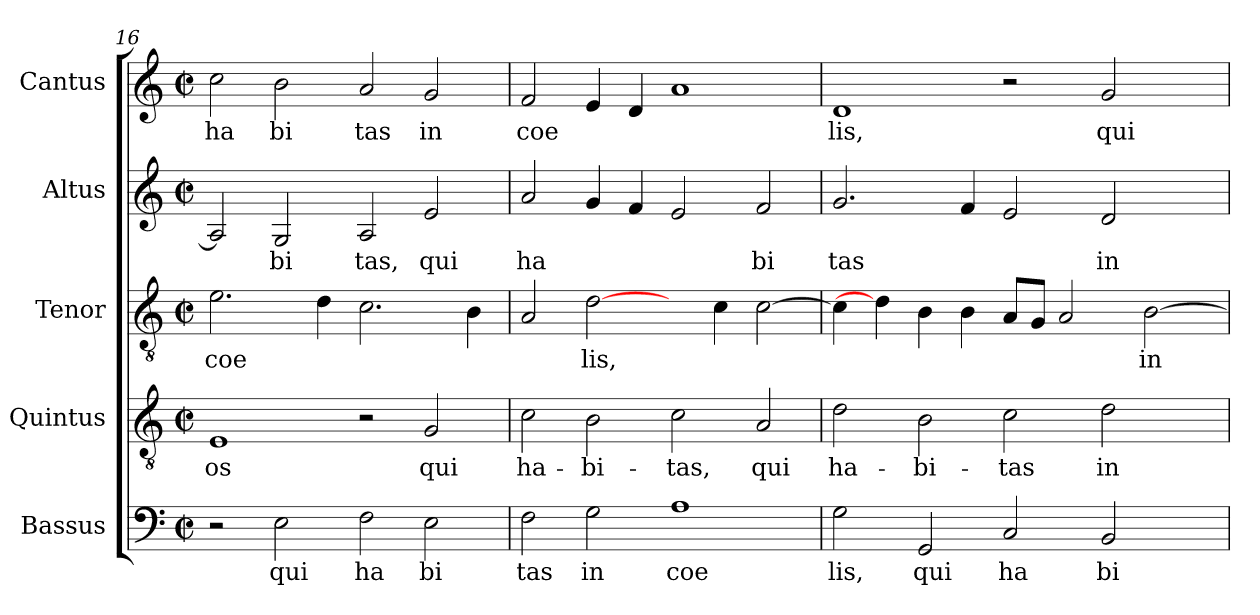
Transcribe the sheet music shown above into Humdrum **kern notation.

**kern	**text	**kern	**text	**kern	**text	**kern	**text	**kern	**text
*part5	*part5	*part4	*part4	*part3	*part3	*part2	*part2	*part1	*part1
*staff5	*staff5	*staff4	*staff4	*staff3	*staff3	*staff2	*staff2	*staff1	*staff1
*I"Bassus	*	*I"Quintus	*	*I"Tenor	*	*I"Altus	*	*I"Cantus	*
!!LO:PB:g=z
*clefF4	*	*clefGv2	*	*clefGv2	*	*clefG2	*	*clefG2	*
*k[]	*	*k[]	*	*k[]	*	*k[]	*	*k[]	*
*C:	*	*C:	*	*C:	*	*C:	*	*C:	*
*M2/2	*	*M2/2	*	*M2/2	*	*M2/2	*	*M2/2	*
*met(c|)	*	*met(c|)	*	*met(c|)	*	*met(c|)	*	*met(c|)	*
=16	=16	=16	=16	=16	=16	=16	=16	=16	=16
!	!	!	!LO:LY:b:cj	!	!LO:LY:b:cj	!	!LO:LY:b:cj	!	!LO:LY:b:cj
2r	.	1E	-os	2.e\	coe	2A/]	.	2cc\	ha
!	!LO:LY:b:cj	!	!	!	!	!	!LO:LY:b:cj	!	!LO:LY:b:cj
2E\	qui	.	.	.	.	2G/	bi	2b\	bi
!	!	!	!	!	!LO:LY:b:cj	!	!	!	!
.	.	.	.	4d\	.	.	.	.	.
!	!LO:LY:b:cj	!	!	!	!LO:LY:b:cj	!	!LO:LY:b:cj	!	!LO:LY:b:cj
2F\	ha	2r	.	2.c\	.	2A/	tas,	2a/	tas
!	!LO:LY:b:cj	!	!LO:LY:b:cj	!	!	!	!LO:LY:b:cj	!	!LO:LY:b:cj
2E\	bi	2G/	qui	.	.	2e/	qui	2g/	in
!	!	!	!	!	!LO:LY:b:cj	!	!	!	!
.	.	.	.	4B\	.	.	.	.	.
=17	=17	=17	=17	=17	=17	=17	=17	=17	=17
!	!LO:LY:b:cj	!	!LO:LY:b:cj	!	!LO:LY:b:cj	!	!LO:LY:b:cj	!	!LO:LY:b:cj
2F\	tas	2c\	ha-	2A/	.	2a/	ha	2f/	coe
!	!LO:LY:b:cj	!	!LO:LY:b:cj	!	!LO:LY:b:cj	!	!LO:LY:b:cj	!	!LO:LY:b:cj
2G\	in	2B\	-bi-	[2d\	lis,	4g/	.	4e/	.
!	!	!	!	!	!	!	!LO:LY:b:cj	!	!LO:LY:b:cj
.	.	.	.	.	.	4f/	.	4d/	.
!	!LO:LY:b:cj	!	!LO:LY:b:cj	!	!	!	!LO:LY:b:cj	!	!LO:LY:b:cj
1A	coe	2c\	-tas,	4ryy	.	2e/	.	1a	.
!	!	!	!	!	!LO:LY:b:cj	!	!	!	!
.	.	.	.	4c\	.	.	.	.	.
!	!	!	!LO:LY:b:cj	!	!LO:LY:b:cj	!	!LO:LY:b:cj	!	!
.	.	2A/	qui	[>2c\	.	2f/	bi	.	.
=18	=18	=18	=18	=18	=18	=18	=18	=18	=18
!	!LO:LY:b:cj	!	!LO:LY:b:cj	!	!LO:LY:b:cj	!	!LO:LY:b:cj	!	!LO:LY:b:cj
2G\	lis,	2d\	ha-	4c\]	.	2.g/	tas	1d	lis,
.	.	.	.	4d\]	.	.	.	.	.
!	!LO:LY:b:cj	!	!LO:LY:b:cj	!	!LO:LY:b:cj	!	!	!	!
2GG/	qui	2B\	-bi-	4B\	.	.	.	.	.
!	!	!	!	!	!LO:LY:b:cj	!	!LO:LY:b:cj	!	!
.	.	.	.	4B\	.	4f/	.	.	.
!	!LO:LY:b:cj	!	!LO:LY:b:cj	!	!LO:LY:b:cj	!	!LO:LY:b:cj	!	!
2C/	ha	2c\	-tas	8A/L	.	2e/	.	2r	.
!	!	!	!	!	!LO:LY:b:cj	!	!	!	!
.	.	.	.	8G/J	.	.	.	.	.
!	!	!	!	!	!LO:LY:b:cj	!	!	!	!
.	.	.	.	2A/	.	.	.	.	.
!	!LO:LY:b:cj	!	!LO:LY:b:cj	!	!	!	!LO:LY:b:cj	!	!LO:LY:b:cj
2BB/	bi	2d\	in	.	.	2d/	in	2g/	qui
!	!	!	!	!	!LO:LY:b:cj	!	!	!	!
.	.	.	.	[>2B\	in	.	.	.	.
4ryy	.	4ryy	.	.	.	4ryy	.	4ryy	.
=	=	=	=	=	=	=	=	=	=
*-	*-	*-	*-	*-	*-	*-	*-	*-	*-
